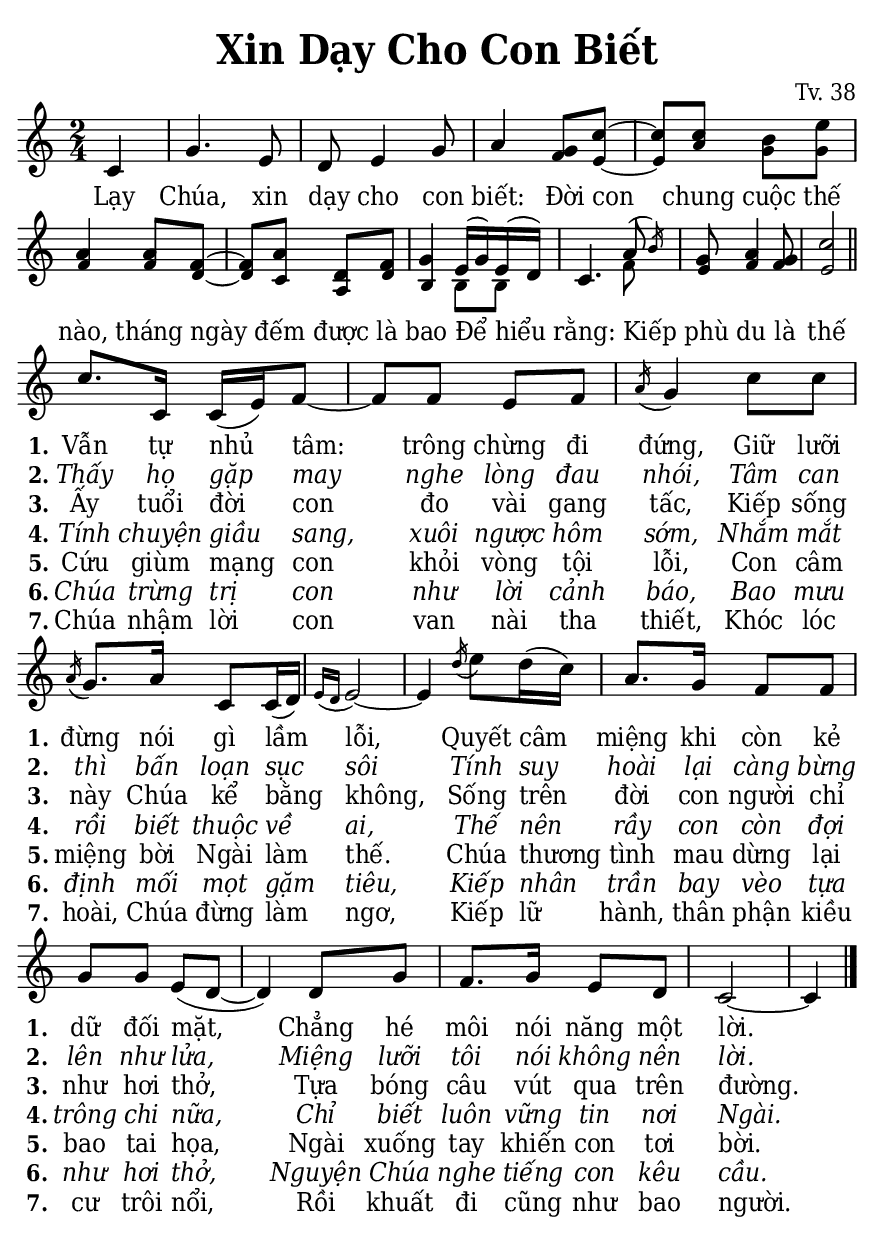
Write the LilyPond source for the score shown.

% Cài đặt chung\
\version "2.22.1"
\include "english.ly"

\header {
  title = \markup { \fontsize #1 "Xin Dạy Cho Con Biết" }
  composer = "Tv. 38"
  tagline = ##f
}

% Nhạc phiên khúc
nhacPhienKhucSop = \relative c' {
  \partial 4 c4 |
  g'4. e8 |
  d e4 g8 |
  a4 g8 c ~ |
  c c b e |
  a,4 a8 f ~ |
  f a d, f |
  g4 e16 (g) e (d) |
  c4.
  \afterGrace a'8 ({
    \override Flag.stroke-style = #"grace"
    b16)}
  \revert Flag.stroke-style
  g8 a4 g8 |
  c2 \bar "||" \break
  
  c8. c,16 c (e) f8 ~ |
  f f e f |
  \slashedGrace { a16 ( } g4) c8 c |
  \slashedGrace { a16 ( } g8.) a16 c,8 c16 (d) |
  \slashedGrace { e16 (d } e2) ~ |
  e4 \slashedGrace { d'16 ( } e8) d16 (c) |
  a8. g16 f8 f |
  g g e (d ~ |
  d4) d8 g |
  f8. g16 e8 d |
  c2 ~ |
  c4 \bar "|."
}

nhacPhienKhucAlto = \relative c' {
  c4 |
  g'4. e8 |
  d e4 g8 |
  a4 f8 e ~ |
  e a g g |
  f4 f8 d ~ |
  d c a d |
  b4 b8 b |
  c4. f8 |
  e f4 f8 |
  e2
}

% Lời phiên khúc
loiPhienKhucSop = \lyrics {
  %\set stanza = "ĐK:"
  Lạy Chúa, xin dạy cho con biết:
  Đời con chung cuộc thế nào,
  tháng ngày đếm được là bao
  Để hiểu rằng:
  Kiếp phù du là thế
  <<
    {
      \set stanza = "1."
      Vẫn tự nhủ tâm: trông chừng đi đứng,
      Giữ lưỡi đừng nói gì lầm lỗi,
      Quyết câm miệng khi còn kẻ dữ đối mặt,
      Chẳng hé môi nói năng một lời.
    }
    \new Lyrics {
	    \set associatedVoice = "beSop"
	    \set stanza = "2."
      \override Lyrics.LyricText.font-shape = #'italic
	    Thấy họ gặp may nghe lòng đau nhói,
	    Tâm can thì bấn loạn sục sôi
	    Tính suy hoài lại càng bừng lên như lửa,
	    Miệng lưỡi tôi nói không nên lời.
    }
    \new Lyrics {
	    \set associatedVoice = "beSop"
	    \set stanza = "3."
	    Ấy tuổi đời con đo vài gang tấc,
	    Kiếp sống này Chúa kể bằng không,
	    Sống trên đời con người chỉ như hơi thở,
	    Tựa bóng câu vút qua trên đường.
    }
    \new Lyrics {
	    \set associatedVoice = "beSop"
	    \set stanza = "4."
      \override Lyrics.LyricText.font-shape = #'italic
	    Tính chuyện giầu sang,
	    xuôi ngược hôm sớm,
	    Nhắm mắt rồi biết thuộc về ai,
	    Thế nên rầy con còn đợi trông chi nữa,
	    Chỉ biết luôn vững tin nơi Ngài.
    }
    \new Lyrics {
	    \set associatedVoice = "beSop"
	    \set stanza = "5."
	    Cứu giùm mạng con khỏi vòng tội lỗi,
	    Con câm miệng bời Ngài làm thế.
	    Chúa thương tình mau dừng lại bao tai họa,
	    Ngài xuống tay khiến con tơi bời.
    }
    \new Lyrics {
	    \set associatedVoice = "beSop"
	    \set stanza = "6."
      \override Lyrics.LyricText.font-shape = #'italic
	    Chúa trừng trị con như lời cảnh báo,
	    Bao mưu định mối mọt gặm tiêu,
	    Kiếp nhân trần bay vèo tựa như hơi thở,
	    Nguyện Chúa nghe tiếng con kêu cầu.
    }
    \new Lyrics {
	    \set associatedVoice = "beSop"
	    \set stanza = "7."
	    Chúa nhậm lời con van nài tha thiết,
	    Khóc lóc hoài, Chúa đừng làm ngơ,
	    Kiếp lữ hành, thân phận kiều cư trôi nổi,
	    Rồi khuất đi cũng như bao người.
    }
  >>
}

% Dàn trang
\paper {
  #(set-paper-size "a5")
  top-margin = 3\mm
  bottom-margin = 3\mm
  left-margin = 3\mm
  right-margin = 3\mm
  indent = #0
  #(define fonts
	 (make-pango-font-tree "Deja Vu Serif Condensed"
	 		       "Deja Vu Serif Condensed"
			       "Deja Vu Serif Condensed"
			       (/ 20 20)))
  print-page-number = ##f
  page-count = #1
}

TongNhip = {
  \key c \major \time 2/4
  \set Timing.beamExceptions = #'()
  \set Timing.baseMoment = #(ly:make-moment 1/4)
}

% mã nguồn cho những chức năng chưa hỗ trợ trong phiên bản lilypond hiện tại
% cung cấp bởi cộng đồng lilypond khi gửi email đến lilypond-user@gnu.org
% Đổi kích thước nốt cho bè phụ
notBePhu =
#(define-music-function (font-size music) (number? ly:music?)
   (for-some-music
     (lambda (m)
       (if (music-is-of-type? m 'rhythmic-event)
           (begin
             (set! (ly:music-property m 'tweaks)
                   (cons `(font-size . ,font-size)
                         (ly:music-property m 'tweaks)))
             #t)
           #f))
     music)
   music)

% in số phiên khúc trên mỗi dòng
#(define (add-grob-definition grob-name grob-entry)
    (set! all-grob-descriptions
          (cons ((@@ (lily) completize-grob-entry)
                 (cons grob-name grob-entry))
                all-grob-descriptions)))

#(add-grob-definition
   'StanzaNumberSpanner
   `((direction . ,LEFT)
     (font-series . bold)
     (padding . 0.5)
     (side-axis . ,X)
     (stencil . ,ly:text-interface::print)
     (X-offset . ,ly:side-position-interface::x-aligned-side)
     (Y-extent . ,grob::always-Y-extent-from-stencil)
     (meta . ((class . Spanner)
              (interfaces . (font-interface
                             side-position-interface
                             stanza-number-interface
                             text-interface))))))

\layout {
   \context {
     \Global
     \grobdescriptions #all-grob-descriptions
   }
   \context {
     \Score
     \remove Stanza_number_align_engraver
     \consists
       #(lambda (context)
          (let ((texts '())
                (syllables '()))
            (make-engraver
             (acknowledgers
              ((stanza-number-interface engraver grob source-engraver)
                 (set! texts (cons grob texts)))
              ((lyric-syllable-interface engraver grob source-engraver)
                 (set! syllables (cons grob syllables))))
             ((stop-translation-timestep engraver)
                (for-each
                 (lambda (text)
                   (for-each
                    (lambda (syllable)
                      (ly:pointer-group-interface::add-grob text
'side-support-elements syllable))
                    syllables))
                 texts)
                (set! syllables '())))))
   }
   \context {
     \Lyrics
     \remove Stanza_number_engraver
     \consists
       #(lambda (context)
          (let ((text #f)
                (last-stanza #f))
            (make-engraver
             ((process-music engraver)
                (let ((stanza (ly:context-property context 'stanza #f)))
                  (if (and stanza (not (equal? stanza last-stanza)))
                      (let ((column (ly:context-property context
'currentCommandColumn)))
                        (set! last-stanza stanza)
                        (if text
                            (ly:spanner-set-bound! text RIGHT column))

                        (set! text (ly:engraver-make-grob engraver
'StanzaNumberSpanner '()))
                        (ly:grob-set-property! text 'text stanza)
                        (ly:spanner-set-bound! text LEFT column)))))
             ((finalize engraver)
                (if text
                    (let ((column (ly:context-property context
'currentCommandColumn)))
                      (ly:spanner-set-bound! text RIGHT column)))))))
     \override StanzaNumberSpanner.horizon-padding = 10000
   }
}
% kết thúc mã nguồn

\score {
  \new ChoirStaff <<
    \new Staff \with {
        \consists "Merge_rests_engraver"
        printPartCombineTexts = ##f
      }
      <<
      \new Voice \TongNhip \partCombine 
        \nhacPhienKhucSop
        \notBePhu -1 { \nhacPhienKhucAlto }
      \new NullVoice = beSop \nhacPhienKhucSop
      \new Lyrics \lyricsto beSop \loiPhienKhucSop
      >>
  >>
  \layout {
    \override Lyrics.LyricSpace.minimum-distance = #0.7
    \override Score.BarNumber.break-visibility = ##(#f #f #f)
    \override Score.SpacingSpanner.uniform-stretching = ##t
  } 
}
